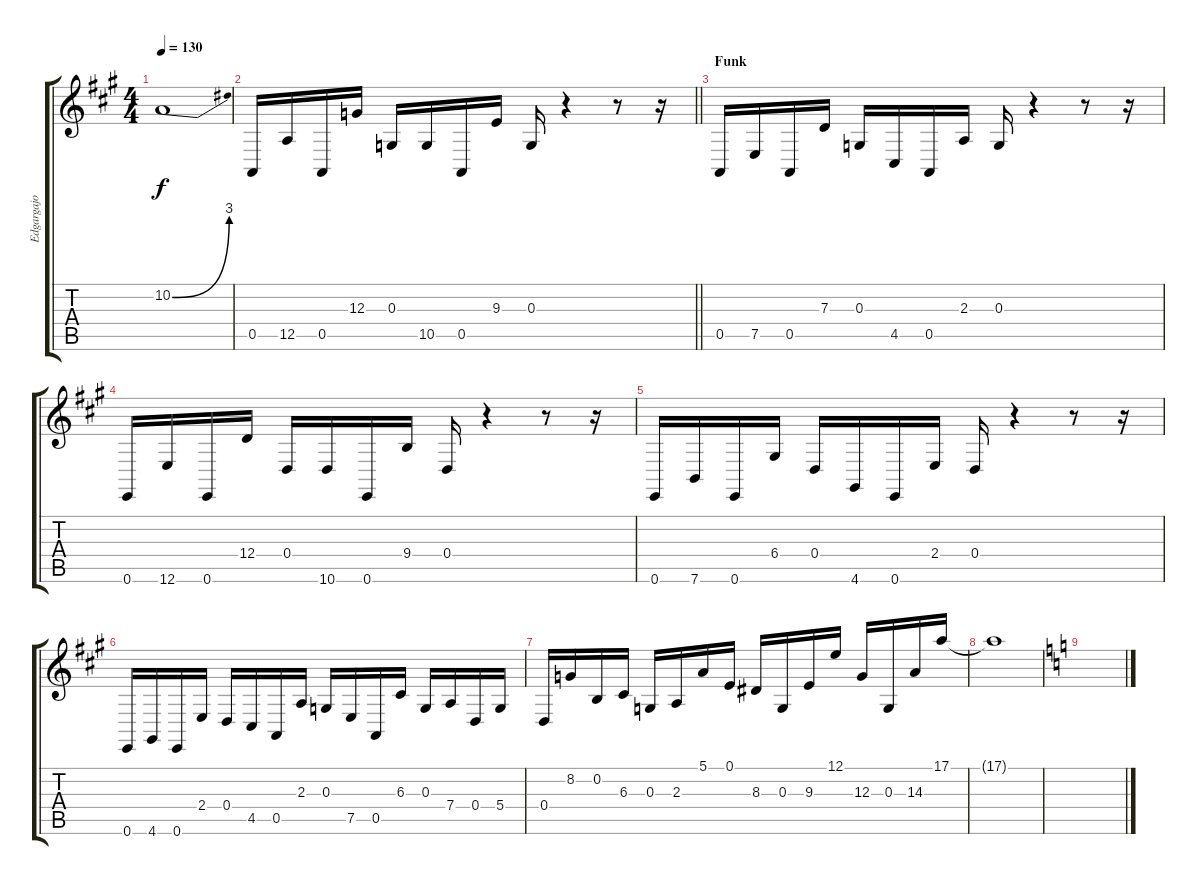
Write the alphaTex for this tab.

\track ("Edgargajo" "Edgargajo") {instrument brasssection}
\staff {score tabs}
\tuning (E4 B3 G3 D3 A2 E2) {hide}
\ts (4 4)
\tempo 130
\clef g2
\ks a
10.2{be (bend 0 0 60 12)}.1{dy f} |
\barLineRight lightlight
0.5.16 12.5.16 0.5.16 12.3.16 0.3.16 10.5.16 0.5.16 9.3.16 0.3.16 r.4 r.8 r.16 |
\section ("" "Funk")
0.5.16 7.5.16 0.5.16 7.3.16 0.3.16 4.5.16 0.5.16 2.3.16 0.3.16 r.4 r.8 r.16 |
0.6.16 12.6.16 0.6.16 12.4.16 0.4.16 10.6.16 0.6.16 9.4.16 0.4.16 r.4 r.8 r.16 |
0.6.16 7.6.16 0.6.16 6.4.16 0.4.16 4.6.16 0.6.16 2.4.16 0.4.16 r.4 r.8 r.16 |
0.6.16 4.6.16 0.6.16 2.4.16 0.4.16 4.5.16 0.5.16 2.3.16 0.3.16 7.5.16 0.5.16 6.3.16 0.3.16 7.4.16 0.4.16 5.4.16 |
0.4.16 8.2.16 0.2.16 6.3.16 0.3.16 2.3.16 5.1.16 0.1.16 8.3.16 0.3.16 9.3.16 12.1.16 12.3.16 0.3.16 14.3.16 17.1.16 |
17.1{t}.1 |
\ks c
